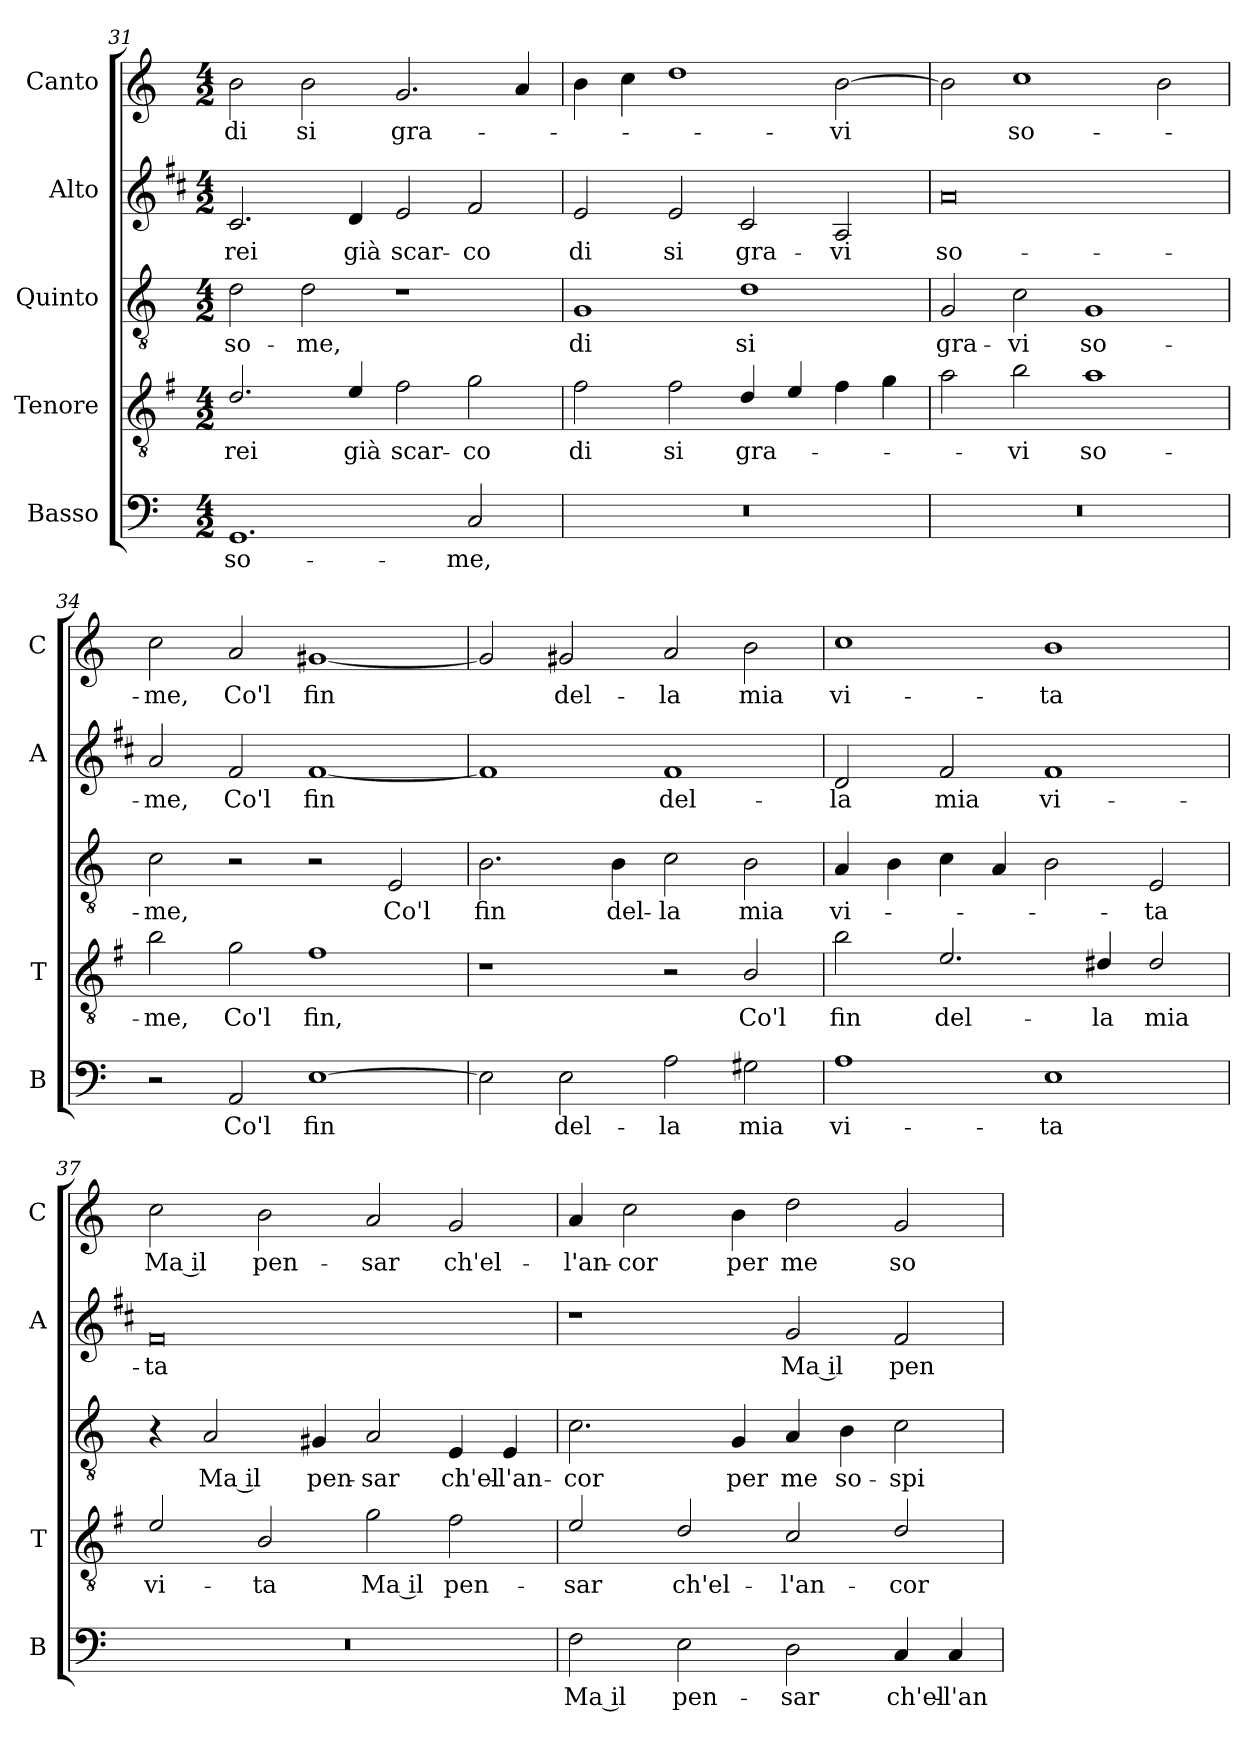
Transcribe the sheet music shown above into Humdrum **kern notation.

**kern	**text	**kern	**text	**kern	**text	**kern	**text	**kern	**text
*part5	*part5	*part4	*part4	*part3	*part3	*part2	*part2	*part1	*part1
*staff5	*staff5	*staff4	*staff4	*staff3	*staff3	*staff2	*staff2	*staff1	*staff1
*I"Basso	*	*I"Tenore	*	*I"Quinto	*	*I"Alto	*	*I"Canto	*
*I'B	*	*I'T	*	*	*	*I'A	*	*I'C	*
*clefF4	*	*clefGv2	*	*clefGv2	*	*clefG2	*	*clefG2	*
*	*	*ITrd4c7	*	*	*	*ITrd1c2	*	*	*
*k[]	*	*k[]	*	*k[]	*	*k[]	*	*k[]	*
*C:	*	*C:	*	*C:	*	*C:	*	*C:	*
*M4/2	*	*M4/2	*	*M4/2	*	*M4/2	*	*M4/2	*
=31	=31	=31	=31	=31	=31	=31	=31	=31	=31
!	!LO:LY:b	!	!LO:LY:b	!	!LO:LY:b	!	!LO:LY:b	!	!LO:LY:b
1.GG	so-	2.G/	-rei	2d\	so-	2.B/	-rei	2b\	di
!	!	!	!	!	!LO:LY:b	!	!	!	!LO:LY:b
.	.	.	.	2d\	-me,	.	.	2b\	si
!	!	!	!LO:LY:b	!	!	!	!LO:LY:b	!	!
.	.	4A/	già	.	.	4c/	già	.	.
!	!	!	!LO:LY:b	!	!	!	!LO:LY:b	!	!LO:LY:b
.	.	2B\	scar-	1r	.	2d/	scar-	2.g/	gra-
!	!LO:LY:b	!	!LO:LY:b	!	!	!	!LO:LY:b	!	!
2C/	-me,	2c\	-co	.	.	2e/	-co	.	.
.	.	.	.	.	.	.	.	4a/	.
!!LO:LB:g=z
=32	=32	=32	=32	=32	=32	=32	=32	=32	=32
!	!	!	!LO:LY:b	!	!LO:LY:b	!	!LO:LY:b	!	!
0r	.	2B\	di	1G	di	2d/	di	4b\	.
.	.	.	.	.	.	.	.	4cc\	.
!	!	!	!LO:LY:b	!	!	!	!LO:LY:b	!	!
.	.	2B\	si	.	.	2d/	si	1dd	.
!	!	!	!LO:LY:b	!	!LO:LY:b	!	!LO:LY:b	!	!
.	.	4G/	gra-	1d	si	2B/	gra-	.	.
.	.	4A/	.	.	.	.	.	.	.
!	!	!	!	!	!	!	!LO:LY:b	!	!LO:LY:b
.	.	4B\	.	.	.	2G/	-vi	[2b\	-vi
.	.	4c\	.	.	.	.	.	.	.
=33	=33	=33	=33	=33	=33	=33	=33	=33	=33
!	!	!	!	!	!LO:LY:b	!	!LO:LY:b	!	!
0r	.	2d\	.	2G/	gra-	0g	so-	2b\]	.
!	!	!	!LO:LY:b	!	!LO:LY:b	!	!	!	!LO:LY:b
.	.	2e\	-vi	2c\	-vi	.	.	1cc	so-
!	!	!	!LO:LY:b	!	!LO:LY:b	!	!	!	!
.	.	1d	so-	1G	so-	.	.	.	.
.	.	.	.	.	.	.	.	2b\	.
=34	=34	=34	=34	=34	=34	=34	=34	=34	=34
!	!	!	!LO:LY:b	!	!LO:LY:b	!	!LO:LY:b	!	!LO:LY:b
2r	.	2e\	-me,	2c\	-me,	2g/	-me,	2cc\	-me,
!	!LO:LY:b	!	!LO:LY:b	!	!	!	!LO:LY:b	!	!LO:LY:b
2AA/	Co'l	2c\	Co'l	2r	.	2e/	Co'l	2a/	Co'l
!	!LO:LY:b	!	!LO:LY:b	!	!	!	!LO:LY:b	!	!LO:LY:b
[1E	fin	1B	fin,	2r	.	[1e	fin	[1g#X	fin
!	!	!	!	!	!LO:LY:b	!	!	!	!
.	.	.	.	2E/	Co'l	.	.	.	.
=35	=35	=35	=35	=35	=35	=35	=35	=35	=35
!	!	!	!	!	!LO:LY:b	!	!	!	!
2E\]	.	1r	.	2.B\	fin	1e]	.	2g#/]	.
!	!LO:LY:b	!	!	!	!	!	!	!	!LO:LY:b
2E\	del-	.	.	.	.	.	.	2g#X/	del-
!	!	!	!	!	!LO:LY:b	!	!	!	!
.	.	.	.	4B\	del-	.	.	.	.
!	!LO:LY:b	!	!	!	!LO:LY:b	!	!LO:LY:b	!	!LO:LY:b
2A\	-la	2r	.	2c\	-la	1e	del-	2a/	-la
!	!LO:LY:b	!	!LO:LY:b	!	!LO:LY:b	!	!	!	!LO:LY:b
2G#X\	mia	2E/	Co'l	2B\	mia	.	.	2b\	mia
=36	=36	=36	=36	=36	=36	=36	=36	=36	=36
!	!LO:LY:b	!	!LO:LY:b	!	!LO:LY:b	!	!LO:LY:b	!	!LO:LY:b
1A	vi-	2e\	fin	4A/	vi-	2c/	-la	1cc	vi-
.	.	.	.	4B\	.	.	.	.	.
!	!	!	!LO:LY:b	!	!	!	!LO:LY:b	!	!
.	.	2.A/	del-	4c\	.	2e/	mia	.	.
.	.	.	.	4A/	.	.	.	.	.
!	!LO:LY:b	!	!	!	!	!	!LO:LY:b	!	!LO:LY:b
1E	-ta	.	.	2B\	.	1e	vi-	1b	-ta
!	!	!	!LO:LY:b	!	!	!	!	!	!
.	.	4G#X/	-la	.	.	.	.	.	.
!	!	!	!LO:LY:b	!	!LO:LY:b	!	!	!	!
.	.	2G#/	mia	2E/	-ta	.	.	.	.
!!LO:PB:g=z
=37	=37	=37	=37	=37	=37	=37	=37	=37	=37
!	!	!	!LO:LY:b	!	!	!	!LO:LY:b	!	!LO:LY:b
0r	.	2A/	vi-	4r	.	0e	-ta	2cc\	Ma il
!	!	!	!	!	!LO:LY:b	!	!	!	!
.	.	.	.	2A/	Ma il	.	.	.	.
!	!	!	!LO:LY:b	!	!	!	!	!	!LO:LY:b
.	.	2E/	-ta	.	.	.	.	2b\	pen-
!	!	!	!	!	!LO:LY:b	!	!	!	!
.	.	.	.	4G#X/	pen-	.	.	.	.
!	!	!	!LO:LY:b	!	!LO:LY:b	!	!	!	!LO:LY:b
.	.	2c\	Ma il	2A/	-sar	.	.	2a/	-sar
!	!	!	!LO:LY:b	!	!LO:LY:b	!	!	!	!LO:LY:b
.	.	2B\	pen-	4E/	ch'el-	.	.	2g/	ch'el-
!	!	!	!	!	!LO:LY:b	!	!	!	!
.	.	.	.	4E/	-l'an-	.	.	.	.
=38	=38	=38	=38	=38	=38	=38	=38	=38	=38
!	!LO:LY:b	!	!LO:LY:b	!	!LO:LY:b	!	!	!	!LO:LY:b
2F\	Ma il	2A/	-sar	2.c\	-cor	1r	.	4a/	-l'an-
!	!	!	!	!	!	!	!	!	!LO:LY:b
.	.	.	.	.	.	.	.	2cc\	-cor
!	!LO:LY:b	!	!LO:LY:b	!	!	!	!	!	!
2E\	pen-	2G/	ch'el-	.	.	.	.	.	.
!	!	!	!	!	!LO:LY:b	!	!	!	!LO:LY:b
.	.	.	.	4G/	per	.	.	4b\	per
!	!LO:LY:b	!	!LO:LY:b	!	!LO:LY:b	!	!LO:LY:b	!	!LO:LY:b
2D\	-sar	2F/	-l'an-	4A/	me	2f/	Ma il	2dd\	me
!	!	!	!	!	!LO:LY:b	!	!	!	!
.	.	.	.	4B\	so-	.	.	.	.
!	!LO:LY:b	!	!LO:LY:b	!	!LO:LY:b	!	!LO:LY:b	!	!LO:LY:b
4C/	ch'el-	2G/	-cor	2c\	-spi-	2e/	pen-	2g/	so-
!	!LO:LY:b	!	!	!	!	!	!	!	!
4C/	-l'an-	.	.	.	.	.	.	.	.
=	=	=	=	=	=	=	=	=	=
*-	*-	*-	*-	*-	*-	*-	*-	*-	*-
